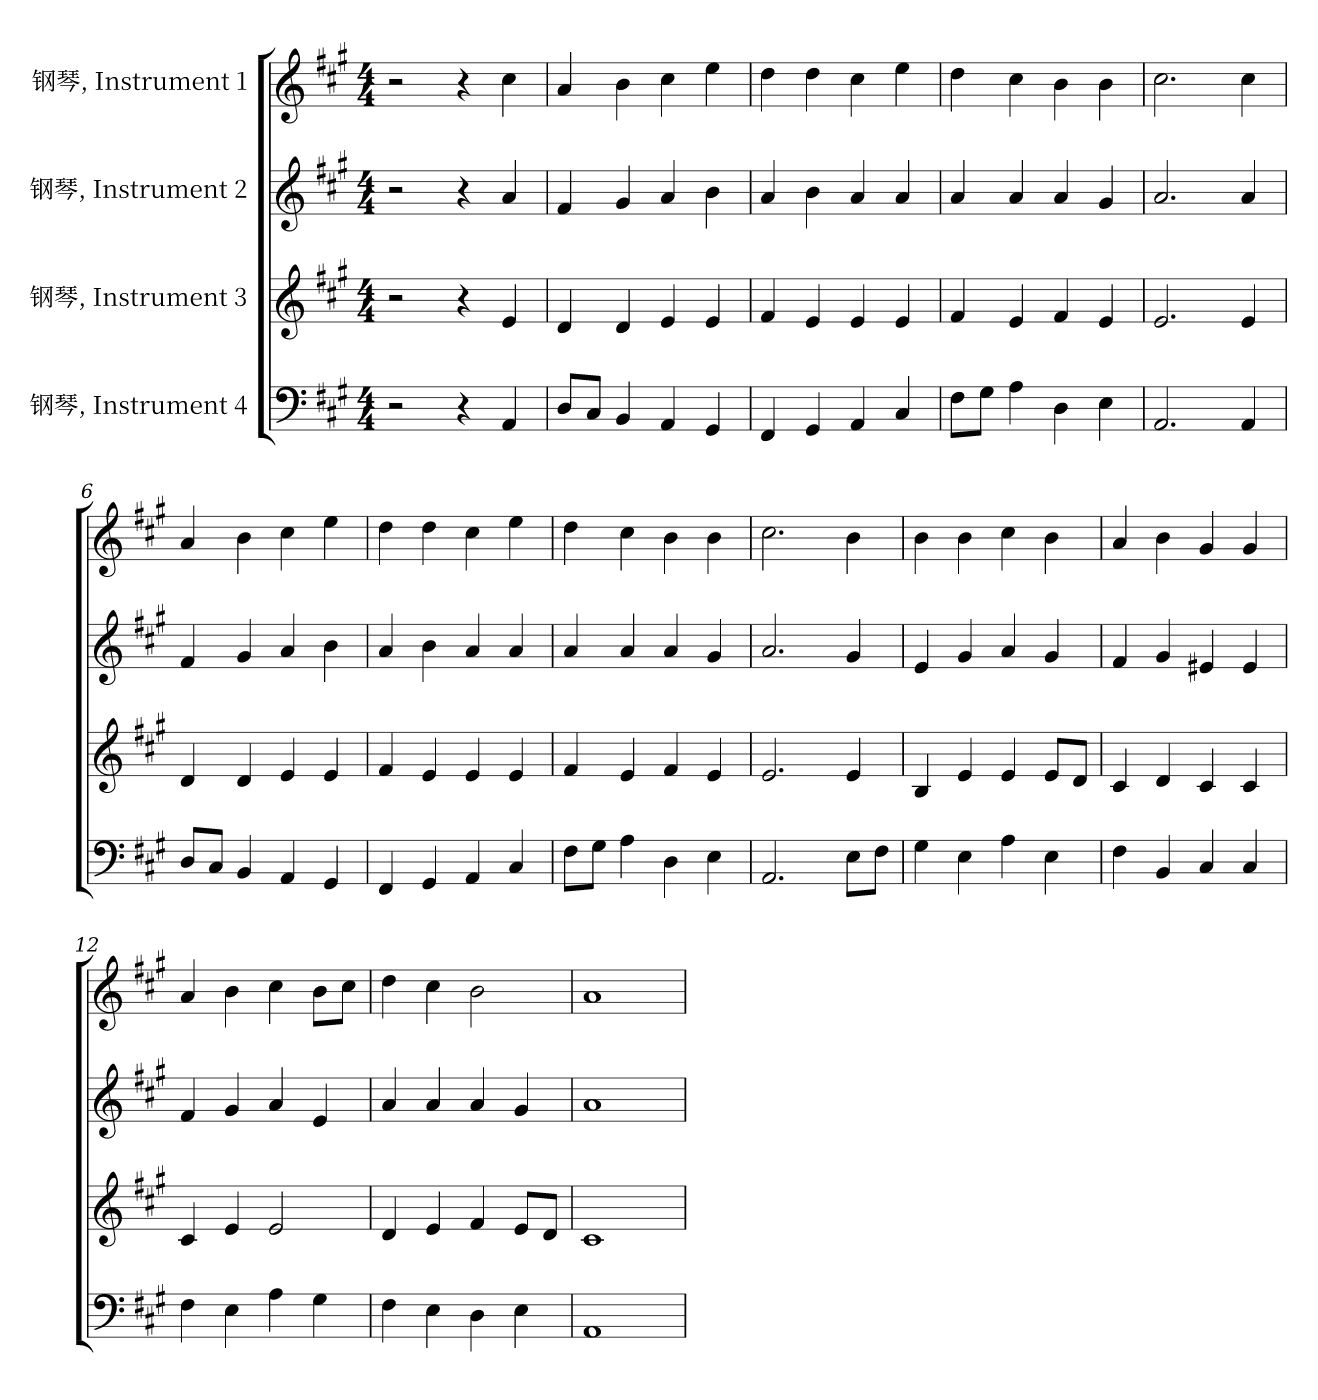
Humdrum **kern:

**kern	**kern	**kern	**kern
*part4	*part3	*part2	*part1
*staff4	*staff3	*staff2	*staff1
*I"钢琴, Instrument 4	*I"钢琴, Instrument 3	*I"钢琴, Instrument 2	*I"钢琴, Instrument 1
*clefF4	*clefG2	*clefG2	*clefG2
*k[f#c#g#]	*k[f#c#g#]	*k[f#c#g#]	*k[f#c#g#]
*M4/4	*M4/4	*M4/4	*M4/4
*MM88	*MM88	*MM88	*MM88
=1	=1	=1	=1
2r	2r	2r	2r
4r	4r	4r	4r
4AA/	4e/	4a/	4cc#\
=2	=2	=2	=2
8D/L	4d/	4f#/	4a/
8C#/J	.	.	.
4BB/	4d/	4g#/	4b\
4AA/	4e/	4a/	4cc#\
4GG#/	4e/	4b\	4ee\
=3	=3	=3	=3
4FF#/	4f#/	4a/	4dd\
4GG#/	4e/	4b\	4dd\
4AA/	4e/	4a/	4cc#\
4C#/	4e/	4a/	4ee\
=4	=4	=4	=4
8F#\L	4f#/	4a/	4dd\
8G#\J	.	.	.
4A\	4e/	4a/	4cc#\
4D\	4f#/	4a/	4b\
4E\	4e/	4g#/	4b\
=5	=5	=5	=5
2.AA/	2.e/	2.a/	2.cc#\
4AA/	4e/	4a/	4cc#\
=6	=6	=6	=6
8D/L	4d/	4f#/	4a/
8C#/J	.	.	.
4BB/	4d/	4g#/	4b\
4AA/	4e/	4a/	4cc#\
4GG#/	4e/	4b\	4ee\
=7	=7	=7	=7
4FF#/	4f#/	4a/	4dd\
4GG#/	4e/	4b\	4dd\
4AA/	4e/	4a/	4cc#\
4C#/	4e/	4a/	4ee\
!!LO:LB:g=z
=8	=8	=8	=8
8F#\L	4f#/	4a/	4dd\
8G#\J	.	.	.
4A\	4e/	4a/	4cc#\
4D\	4f#/	4a/	4b\
4E\	4e/	4g#/	4b\
=9	=9	=9	=9
2.AA/	2.e/	2.a/	2.cc#\
8E\L	4e/	4g#/	4b\
8F#\J	.	.	.
=10	=10	=10	=10
4G#\	4B/	4e/	4b\
4E\	4e/	4g#/	4b\
4A\	4e/	4a/	4cc#\
4E\	8e/L	4g#/	4b\
.	8d/J	.	.
=11	=11	=11	=11
4F#\	4c#/	4f#/	4a/
4BB/	4d/	4g#/	4b\
4C#/	4c#/	4e#X/	4g#/
4C#/	4c#/	4e#/	4g#/
=12	=12	=12	=12
4F#\	4c#/	4f#/	4a/
4E\	4e/	4g#/	4b\
4A\	2e/	4a/	4cc#\
4G#\	.	4e/	8b\L
.	.	.	8cc#\J
=13	=13	=13	=13
4F#\	4d/	4a/	4dd\
4E\	4e/	4a/	4cc#\
4D\	4f#/	4a/	2b\
4E\	8e/L	4g#/	.
.	8d/J	.	.
=14	=14	=14	=14
1AA	1c#	1a	1a
=	=	=	=
*-	*-	*-	*-
